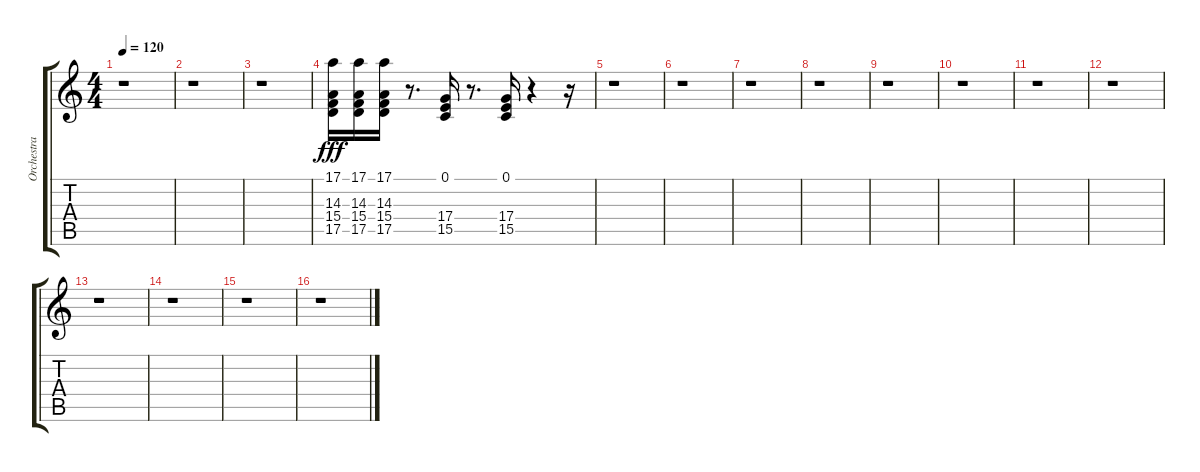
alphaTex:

\track ("Orchestra" "Orchestra") {instrument brasssection}
\staff {score tabs}
\tuning (E4 B3 G3 D3 A2 E2) {hide}
\ts (4 4)
\tempo 120
\clef g2
\ks c
r.1{dy f} |
r.1 |
r.1 |
(17.1 14.3 15.4 17.5).16{dy fff} (17.1 14.3 15.4 17.5).16 (17.1 14.3 15.4 17.5).16 r.8{d} (0.1 17.4 15.5).16 r.8{d} (0.1 17.4 15.5).16 r.4 r.16 |
r.1 |
r.1 |
r.1 |
r.1 |
r.1 |
r.1 |
r.1 |
r.1 |
r.1 |
r.1 |
r.1 |
r.1
